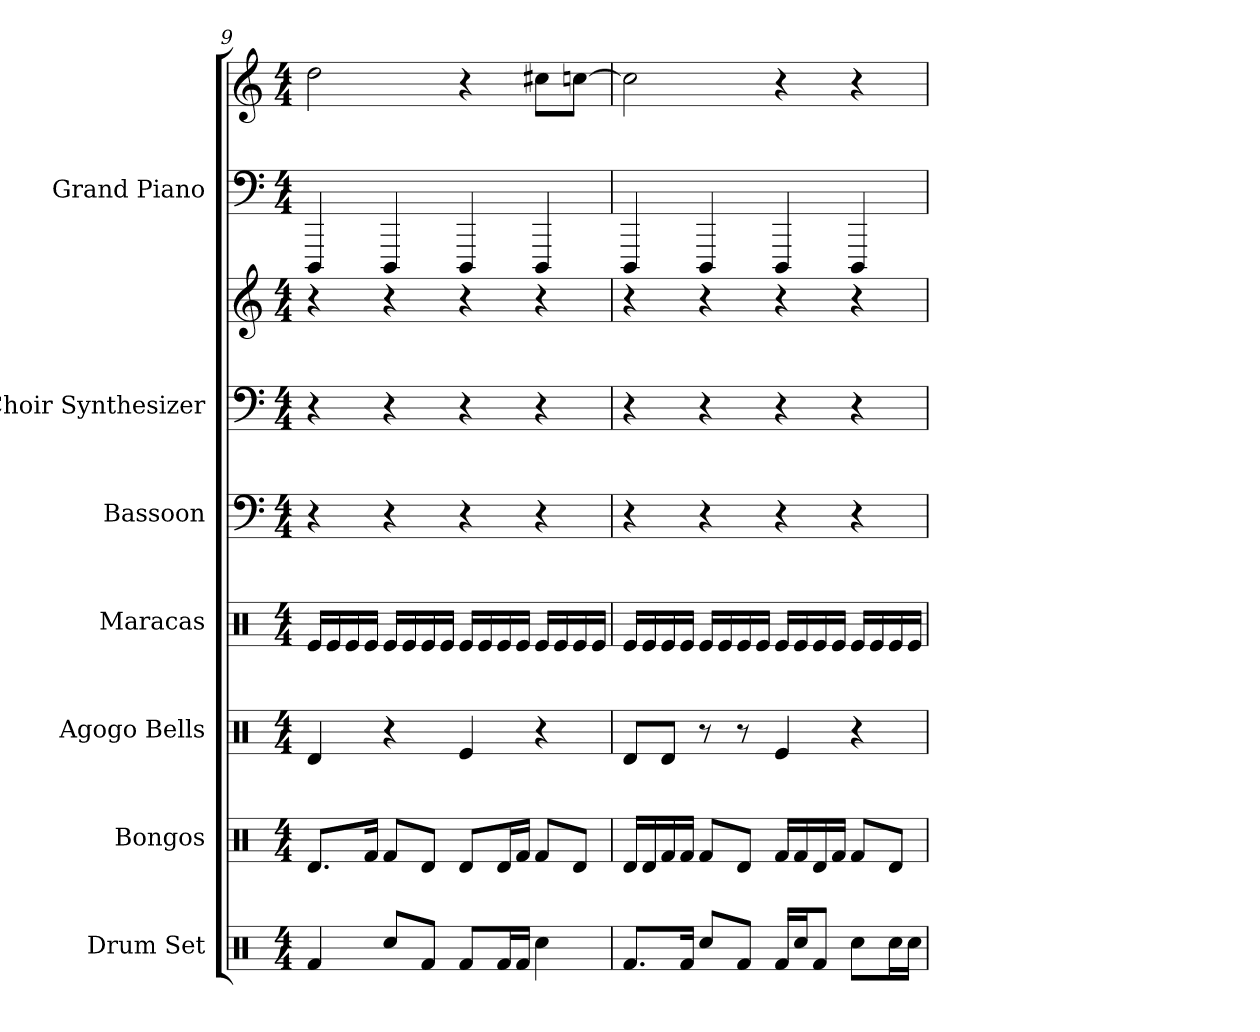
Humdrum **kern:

**kern	**kern	**kern	**kern	**kern	**kern	**kern	**kern	**kern
*part7	*part6	*part5	*part4	*part3	*part2	*part2	*part1	*part1
*staff9	*staff8	*staff7	*staff6	*staff5	*staff4	*staff3	*staff2	*staff1
*I"Drum Set	*I"Bongos	*I"Agogo Bells	*I"Maracas	*I"Bassoon	*I"Choir Synthesizer	*	*I"Grand Piano	*
*I'Drums	*I'Bongo	*I'Ago.	*I'Mrcs	*I'Bsn.	*I'Synth.	*	*I'Pno.	*
*clefX	*clefX	*clefX	*clefX	*clefF4	*clefF4	*clefG2	*clefF4	*clefG2
*k[]	*k[]	*k[]	*k[]	*k[]	*k[]	*k[]	*k[]	*k[]
*M4/4	*M4/4	*M4/4	*M4/4	*M4/4	*M4/4	*M4/4	*M4/4	*M4/4
=9	=9	=9	=9	=9	=9	=9	=9	=9
4Rf	8.RdL	4Rd	16ReLL	4r	4r	4r	4DDD	2dd
.	.	.	16Re	.	.	.	.	.
.	.	.	16Re	.	.	.	.	.
.	16RfJk	.	16ReJJ	.	.	.	.	.
8RccL	8RfL	4r	16ReLL	4r	4r	4r	4DDD	.
.	.	.	16Re	.	.	.	.	.
8RfJ	8RdJ	.	16Re	.	.	.	.	.
.	.	.	16ReJJ	.	.	.	.	.
8RfL	8RdL	4Re	16ReLL	4r	4r	4r	4DDD	4r
.	.	.	16Re	.	.	.	.	.
16RfL	16RdL	.	16Re	.	.	.	.	.
16RfJJ	16RfJJ	.	16ReJJ	.	.	.	.	.
4Rcc	8RfL	4r	16ReLL	4r	4r	4r	4DDD	8cc#XL
.	.	.	16Re	.	.	.	.	.
.	8RdJ	.	16Re	.	.	.	.	[8ccnJ
.	.	.	16ReJJ	.	.	.	.	.
=10	=10	=10	=10	=10	=10	=10	=10	=10
8.RfL	16RdLL	8RdL	16ReLL	4r	4r	4r	4DDD	2cc]
.	16Rd	.	16Re	.	.	.	.	.
.	16Rf	8RdJ	16Re	.	.	.	.	.
16RfJk	16RfJJ	.	16ReJJ	.	.	.	.	.
8RccL	8RfL	8r	16ReLL	4r	4r	4r	4DDD	.
.	.	.	16Re	.	.	.	.	.
8RfJ	8RdJ	8r	16Re	.	.	.	.	.
.	.	.	16ReJJ	.	.	.	.	.
16RfLL	16RfLL	4Re	16ReLL	4r	4r	4r	4DDD	4r
16RccJ	16Rf	.	16Re	.	.	.	.	.
8RfJ	16Rd	.	16Re	.	.	.	.	.
.	16RfJJ	.	16ReJJ	.	.	.	.	.
8RccL	8RfL	4r	16ReLL	4r	4r	4r	4DDD	4r
.	.	.	16Re	.	.	.	.	.
16RccL	8RdJ	.	16Re	.	.	.	.	.
16RccJJ	.	.	16ReJJ	.	.	.	.	.
=	=	=	=	=	=	=	=	=
*-	*-	*-	*-	*-	*-	*-	*-	*-
